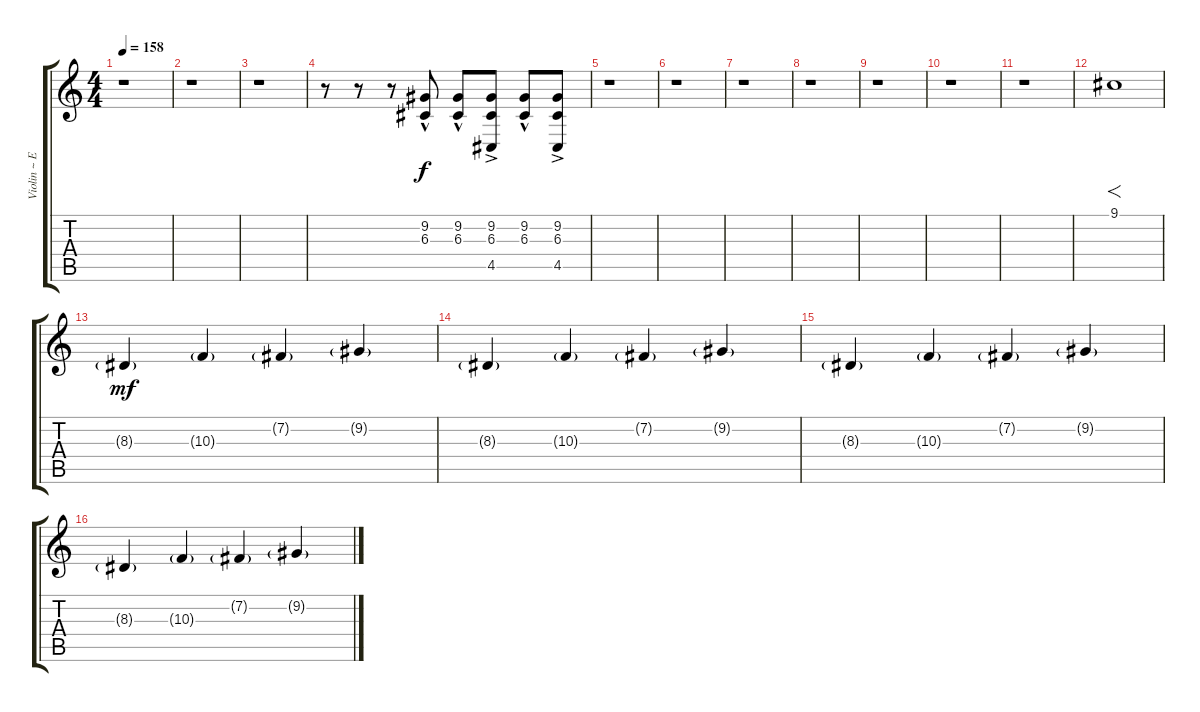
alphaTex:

\track ("Violin ~ Effect" "Violin ~ E") {instrument stringensemble1}
\staff {score tabs}
\tuning (E4 B3 G3 D3 A2 D2) {hide}
\ts (4 4)
\tempo 158
\clef g2
\ks c
r.1{dy f} |
r.1 |
r.1 |
r.8 r.8 r.8 (9.2{hac} 6.3{hac}).8 (9.2{hac} 6.3{hac}).8 (9.2 6.3 4.5{ac}).8 (9.2{hac} 6.3{hac}).8 (9.2 6.3 4.5{ac}).8 |
r.1 |
r.1 |
r.1 |
r.1 |
r.1 |
r.1 |
r.1 |
9.1.1{f} |
8.3{g}.4{dy mf} 10.3{g}.4 7.2{g}.4 9.2{g}.4 |
8.3{g}.4 10.3{g}.4 7.2{g}.4 9.2{g}.4 |
8.3{g}.4 10.3{g}.4 7.2{g}.4 9.2{g}.4 |
8.3{g}.4 10.3{g}.4 7.2{g}.4 9.2{g}.4
